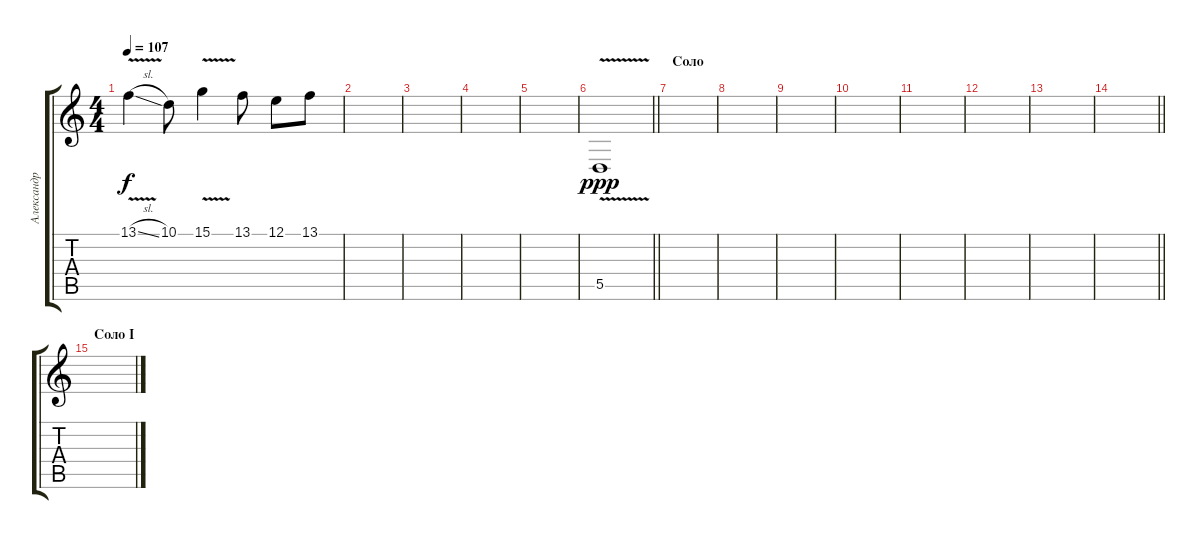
\track ("Александр Андрюхин" "Александр ") {instrument stringensemble1}
\staff {score tabs}
\tuning (E4 B3 G3 D3 A2 E2) {hide}
\ts (4 4)
\tempo 107
\clef g2
\ks c
13.1{v sl}.4{dy f} 10.1.8 15.1{v}.4 13.1.8 12.1.8 13.1.8 |
|
|
|
|
\barLineRight lightlight
5.5{v}.1{dy ppp} |
\section ("" "Соло")
|
|
|
|
|
|
|
\barLineRight lightlight
|
\section ("" "Соло I")
